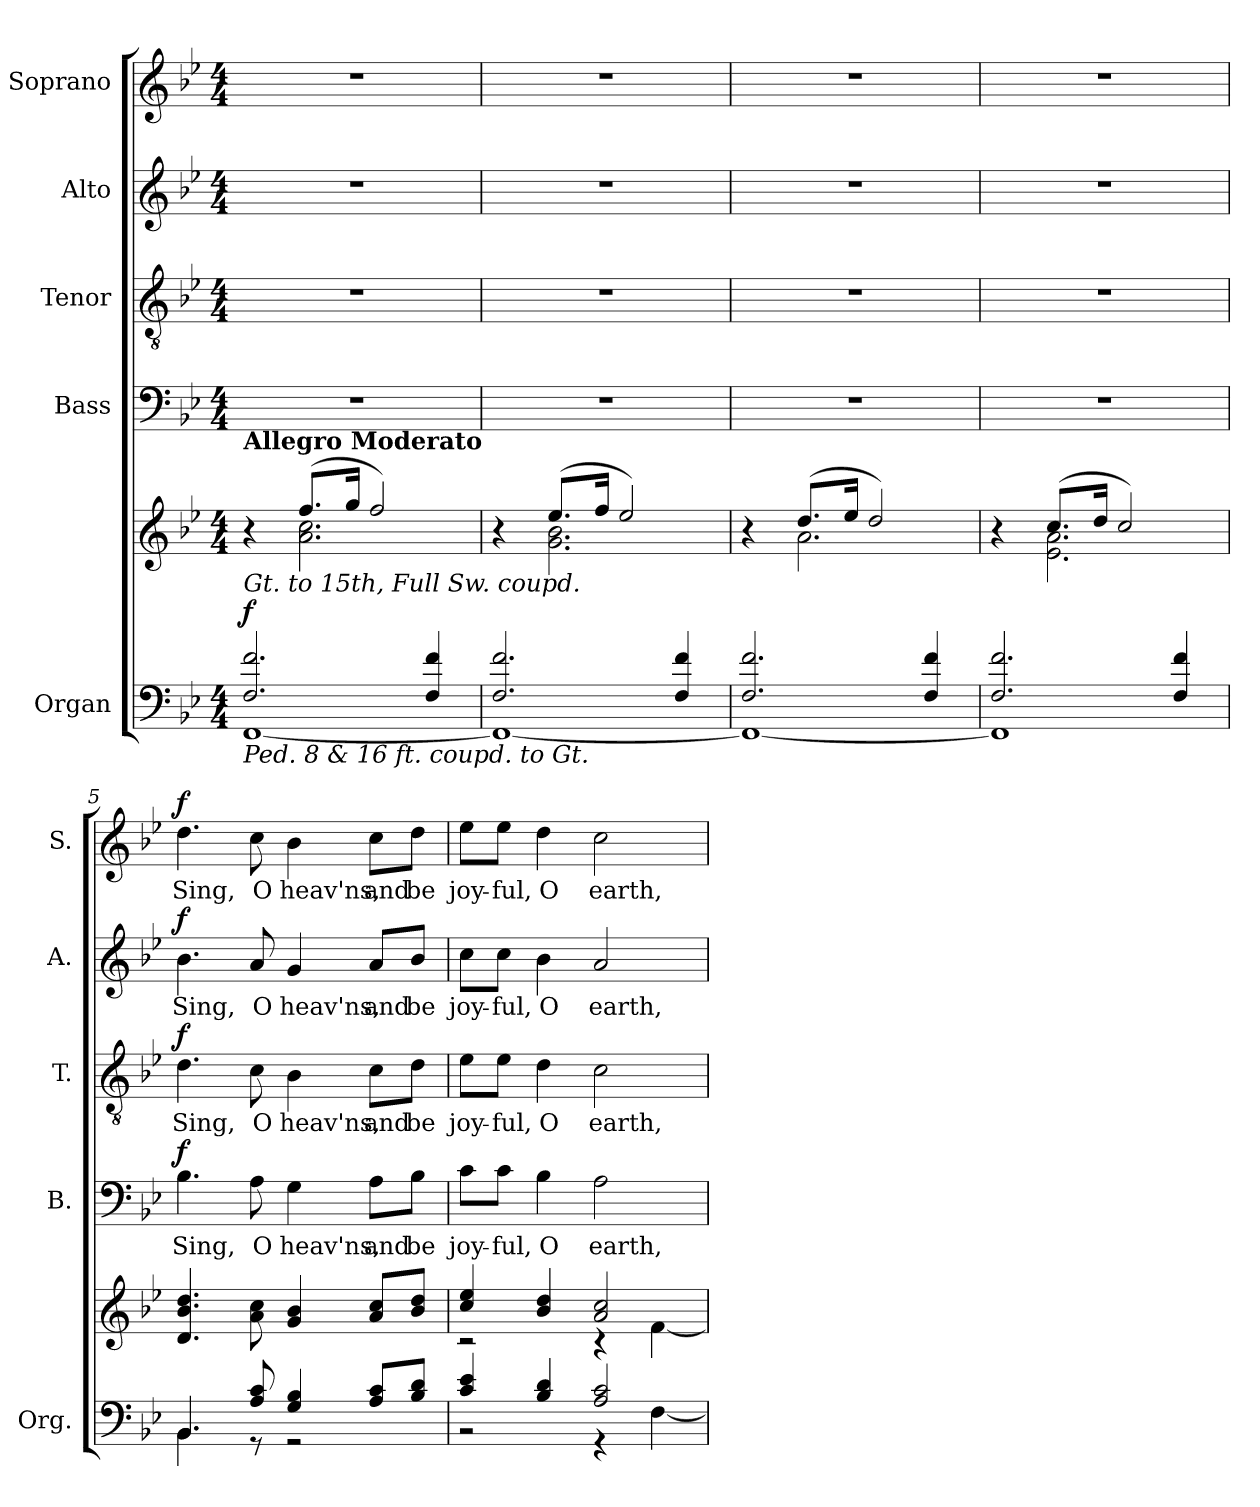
**kern	**kern	**dynam	**kern	**text	**dynam	**kern	**text	**dynam	**kern	**text	**dynam	**kern	**text	**dynam
*part5	*part5	*part5	*part4	*part4	*part4	*part3	*part3	*part3	*part2	*part2	*part2	*part1	*part1	*part1
*staff6	*staff5	*staff5/6	*staff4	*staff4	*staff4	*staff3	*staff3	*staff3	*staff2	*staff2	*staff2	*staff1	*staff1	*staff1
*I"Organ	*	*	*I"Bass	*	*	*I"Tenor	*	*	*I"Alto	*	*	*I"Soprano	*	*
*I'Org.	*	*	*I'B.	*	*	*I'T.	*	*	*I'A.	*	*	*I'S.	*	*
!!LO:PB:g=z
*clefF4	*clefG2	*	*clefF4	*	*	*clefGv2	*	*	*clefG2	*	*	*clefG2	*	*
*	*	*	*	*	*	*ITrd7c12	*	*	*	*	*	*	*	*
*k[b-e-]	*k[b-e-]	*	*k[b-e-]	*	*	*k[b-e-]	*	*	*k[b-e-]	*	*	*k[b-e-]	*	*
*B-:	*B-:	*	*B-:	*	*	*B-:	*	*	*B-:	*	*	*B-:	*	*
*M4/4	*M4/4	*	*M4/4	*	*	*M4/4	*	*	*M4/4	*	*	*M4/4	*	*
*MM120	*MM120	*	*MM120	*	*	*MM120	*	*	*MM120	*	*	*MM120	*	*
=1	=1	=1	=1	=1	=1	=1	=1	=1	=1	=1	=1	=1	=1	=1
*^	*^	*	*	*	*	*	*	*	*	*	*	*	*	*
!	!	!	!	!	!	!	!	!	!	!	!	!	!	!LO:TX:a:B:t=Allegro Moderato	!	!
!	!	!LO:TX:b:i:t=Gt. to 15th, Full Sw. coupd.	!	!	!	!	!	!	!	!	!	!	!	!	!	!
!	!	!LO:TX:a:B:t=Allegro Moderato	!	!	!	!	!	!	!	!	!	!	!	!	!	!
!LO:TX:b:i:t=Ped. 8 & 16 ft. coupd. to Gt.	!	!	!	!	!	!	!	!	!	!	!	!	!	!	!	!
*	*	*	*	*	*	*	*	*	*	*	*	*	*	*^	*	*
2.Fi/ 2.fi	[<1FFi	4r	4ryy	f	1r	.	.	1r	.	.	1r	.	.	1r	2.ryy	.	.
.	.	(8.ffi/L	2.ai\ 2.cci	.	.	.	.	.	.	.	.	.	.	.	.	.	.
.	.	16ggi/Jk	.	.	.	.	.	.	.	.	.	.	.	.	.	.	.
.	.	2ffi/)	.	.	.	.	.	.	.	.	.	.	.	.	.	.	.
*	*	*MM126	*	*	*	*	*	*	*	*	*	*	*	*MM126	*	*	*
4Fi/ 4fi	.	.	.	.	.	.	.	.	.	.	.	.	.	.	4ryy	.	.
*	*	*	*	*	*	*	*	*	*	*	*	*	*	*v	*v	*	*
=2	=2	=2	=2	=2	=2	=2	=2	=2	=2	=2	=2	=2	=2	=2	=2	=2
2.Fi/ 2.fi	1FFi_<	4r	4ryy	.	1r	.	.	1r	.	.	1r	.	.	1r	.	.
.	.	(8.ee-i/L	2.gi\ 2.b-i	.	.	.	.	.	.	.	.	.	.	.	.	.
.	.	16ffi/Jk	.	.	.	.	.	.	.	.	.	.	.	.	.	.
.	.	2ee-i/)	.	.	.	.	.	.	.	.	.	.	.	.	.	.
4Fi/ 4fi	.	.	.	.	.	.	.	.	.	.	.	.	.	.	.	.
=3	=3	=3	=3	=3	=3	=3	=3	=3	=3	=3	=3	=3	=3	=3	=3	=3
2.Fi/ 2.fi	1FFi_<	4r	4ryy	.	1r	.	.	1r	.	.	1r	.	.	1r	.	.
.	.	(8.ddi/L	2.ai\	.	.	.	.	.	.	.	.	.	.	.	.	.
.	.	16ee-i/Jk	.	.	.	.	.	.	.	.	.	.	.	.	.	.
.	.	2ddi/)	.	.	.	.	.	.	.	.	.	.	.	.	.	.
4Fi/ 4fi	.	.	.	.	.	.	.	.	.	.	.	.	.	.	.	.
=4	=4	=4	=4	=4	=4	=4	=4	=4	=4	=4	=4	=4	=4	=4	=4	=4
2.Fi/ 2.fi	1FFi]	4r	4ryy	.	1r	.	.	1r	.	.	1r	.	.	1r	.	.
.	.	(8.cci/L	2.e-i\ 2.ai	.	.	.	.	.	.	.	.	.	.	.	.	.
.	.	16ddi/Jk	.	.	.	.	.	.	.	.	.	.	.	.	.	.
.	.	2cci/)	.	.	.	.	.	.	.	.	.	.	.	.	.	.
4Fi/ 4fi	.	.	.	.	.	.	.	.	.	.	.	.	.	.	.	.
*	*	*v	*v	*	*	*	*	*	*	*	*	*	*	*	*	*
=5	=5	=5	=5	=5	=5	=5	=5	=5	=5	=5	=5	=5	=5	=5	=5
!	!	!	!	!	!LO:LY:b:color=#000000	!	!	!	!	!	!	!	!	!	!
!	!	!	!	!	!	!	!	!LO:LY:b:color=#000000	!	!	!	!	!	!	!
!	!	!	!	!	!	!	!	!	!	!	!LO:LY:b:color=#000000	!	!	!	!
!	!	!	!	!	!	!	!	!	!	!	!	!	!	!LO:LY:b:color=#000000	!
4.BB-i/	4.BB-i\	4.di/ 4.b-i 4.ddi	.	4.B-i\	Sing,	f	4.Di\	Sing,	f	4.b-i\	Sing,	f	4.ddi\	Sing,	f
!	!	!	!	!	!LO:LY:b:color=#000000	!	!	!	!	!	!	!	!	!	!
!	!	!	!	!	!	!	!	!LO:LY:b:color=#000000	!	!	!	!	!	!	!
!	!	!	!	!	!	!	!	!	!	!	!LO:LY:b:color=#000000	!	!	!	!
!	!	!	!	!	!	!	!	!	!	!	!	!	!	!LO:LY:b:color=#000000	!
8Ai/ 8ci	8r	8ai\ 8cci	.	8Ai\	O	.	8Ci\	O	.	8ai/	O	.	8cci\	O	.
!	!	!	!	!	!LO:LY:b:color=#000000	!	!	!	!	!	!	!	!	!	!
!	!	!	!	!	!	!	!	!LO:LY:b:color=#000000	!	!	!	!	!	!	!
!	!	!	!	!	!	!	!	!	!	!	!LO:LY:b:color=#000000	!	!	!	!
!	!	!	!	!	!	!	!	!	!	!	!	!	!	!LO:LY:b:color=#000000	!
4Gi/ 4B-i	2r	4gi/ 4b-i	.	4Gi\	heav'ns,	.	4BB-i\	heav'ns,	.	4gi/	heav'ns,	.	4b-i\	heav'ns,	.
!	!	!	!	!	!LO:LY:b:color=#000000	!	!	!	!	!	!	!	!	!	!
!	!	!	!	!	!	!	!	!LO:LY:b:color=#000000	!	!	!	!	!	!	!
!	!	!	!	!	!	!	!	!	!	!	!LO:LY:b:color=#000000	!	!	!	!
!	!	!	!	!	!	!	!	!	!	!	!	!	!	!LO:LY:b:color=#000000	!
8Ai/ 8ciL	.	8ai/ 8cciL	.	8Ai\L	and	.	8Ci\L	and	.	8ai/L	and	.	8cci\L	and	.
!	!	!	!	!	!LO:LY:b:color=#000000	!	!	!	!	!	!	!	!	!	!
!	!	!	!	!	!	!	!	!LO:LY:b:color=#000000	!	!	!	!	!	!	!
!	!	!	!	!	!	!	!	!	!	!	!LO:LY:b:color=#000000	!	!	!	!
!	!	!	!	!	!	!	!	!	!	!	!	!	!	!LO:LY:b:color=#000000	!
8B-i/ 8diJ	.	8b-i/ 8ddiJ	.	8B-i\J	be	.	8Di\J	be	.	8b-i/J	be	.	8ddi\J	be	.
!!LO:LB:g=z
=6	=6	=6	=6	=6	=6	=6	=6	=6	=6	=6	=6	=6	=6	=6	=6
*	*	*^	*	*	*	*	*	*	*	*	*	*	*	*	*
!	!	!	!	!	!	!LO:LY:b:color=#000000	!	!	!	!	!	!	!	!	!	!
!	!	!	!	!	!	!	!	!	!LO:LY:b:color=#000000	!	!	!	!	!	!	!
!	!	!	!	!	!	!	!	!	!	!	!	!LO:LY:b:color=#000000	!	!	!	!
!	!	!	!	!	!	!	!	!	!	!	!	!	!	!	!LO:LY:b:color=#000000	!
4ci/ 4e-i	2r	4cci/ 4ee-i	2r	.	8ci\L	joy-	.	8E-i\L	joy-	.	8cci\L	joy-	.	8ee-i\L	joy-	.
!	!	!	!	!	!	!LO:LY:b:color=#000000	!	!	!	!	!	!	!	!	!	!
!	!	!	!	!	!	!	!	!	!LO:LY:b:color=#000000	!	!	!	!	!	!	!
!	!	!	!	!	!	!	!	!	!	!	!	!LO:LY:b:color=#000000	!	!	!	!
!	!	!	!	!	!	!	!	!	!	!	!	!	!	!	!LO:LY:b:color=#000000	!
.	.	.	.	.	8ci\J	-ful,	.	8E-i\J	-ful,	.	8cci\J	-ful,	.	8ee-i\J	-ful,	.
!	!	!	!	!	!	!LO:LY:b:color=#000000	!	!	!	!	!	!	!	!	!	!
!	!	!	!	!	!	!	!	!	!LO:LY:b:color=#000000	!	!	!	!	!	!	!
!	!	!	!	!	!	!	!	!	!	!	!	!LO:LY:b:color=#000000	!	!	!	!
!	!	!	!	!	!	!	!	!	!	!	!	!	!	!	!LO:LY:b:color=#000000	!
4B-i/ 4di	.	4b-i/ 4ddi	.	.	4B-i\	O	.	4Di\	O	.	4b-i\	O	.	4ddi\	O	.
!	!	!	!	!	!	!LO:LY:b:color=#000000	!	!	!	!	!	!	!	!	!	!
!	!	!	!	!	!	!	!	!	!LO:LY:b:color=#000000	!	!	!	!	!	!	!
!	!	!	!	!	!	!	!	!	!	!	!	!LO:LY:b:color=#000000	!	!	!	!
!	!	!	!	!	!	!	!	!	!	!	!	!	!	!	!LO:LY:b:color=#000000	!
2Ai/ 2ci	4r	2ai/ 2cci	4r	.	2Ai\	earth,	.	2Ci\	earth,	.	2ai/	earth,	.	2cci\	earth,	.
.	[<4Fi\	.	[<4fi\	.	.	.	.	.	.	.	.	.	.	.	.	.
*v	*v	*	*	*	*	*	*	*	*	*	*	*	*	*	*	*
*	*v	*v	*	*	*	*	*	*	*	*	*	*	*	*	*
=	=	=	=	=	=	=	=	=	=	=	=	=	=	=
*-	*-	*-	*-	*-	*-	*-	*-	*-	*-	*-	*-	*-	*-	*-
